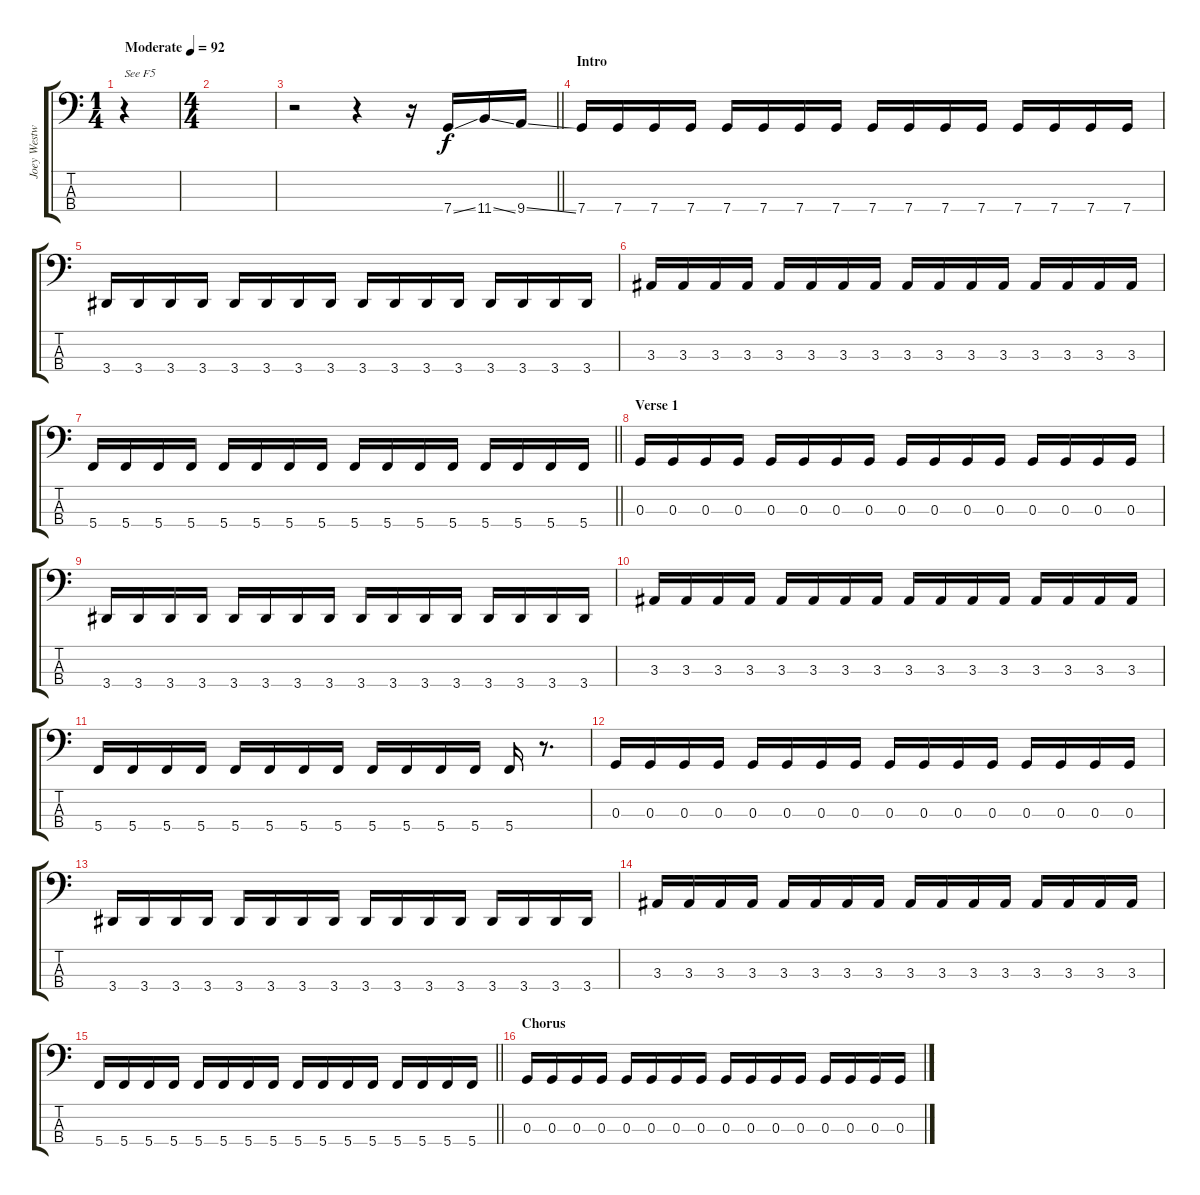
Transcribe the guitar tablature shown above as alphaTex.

\track ("Joey Westwood (Bass)" "Joey Westw") {instrument electricbassfinger}
\staff {score tabs}
\tuning (F2 C2 G1 C1) {hide}
\ts (1 4)
\tempo (92 "Moderate")
\clef f4
\ks c
r.4{txt "See F5" dy f instrument electricbassfinger} |
\ts (4 4)
|
\barLineRight lightlight
r.2 r.4 r.16 7.4{ss}.16 11.4{ss}.16 9.4{ss}.16 |
\section ("" "Intro")
7.4.16 7.4.16 7.4.16 7.4.16 7.4.16 7.4.16 7.4.16 7.4.16 7.4.16 7.4.16 7.4.16 7.4.16 7.4.16 7.4.16 7.4.16 7.4.16 |
3.4.16 3.4.16 3.4.16 3.4.16 3.4.16 3.4.16 3.4.16 3.4.16 3.4.16 3.4.16 3.4.16 3.4.16 3.4.16 3.4.16 3.4.16 3.4.16 |
3.3.16 3.3.16 3.3.16 3.3.16 3.3.16 3.3.16 3.3.16 3.3.16 3.3.16 3.3.16 3.3.16 3.3.16 3.3.16 3.3.16 3.3.16 3.3.16 |
\barLineRight lightlight
5.4.16 5.4.16 5.4.16 5.4.16 5.4.16 5.4.16 5.4.16 5.4.16 5.4.16 5.4.16 5.4.16 5.4.16 5.4.16 5.4.16 5.4.16 5.4.16 |
\section ("" "Verse 1")
0.3.16 0.3.16 0.3.16 0.3.16 0.3.16 0.3.16 0.3.16 0.3.16 0.3.16 0.3.16 0.3.16 0.3.16 0.3.16 0.3.16 0.3.16 0.3.16 |
3.4.16 3.4.16 3.4.16 3.4.16 3.4.16 3.4.16 3.4.16 3.4.16 3.4.16 3.4.16 3.4.16 3.4.16 3.4.16 3.4.16 3.4.16 3.4.16 |
3.3.16 3.3.16 3.3.16 3.3.16 3.3.16 3.3.16 3.3.16 3.3.16 3.3.16 3.3.16 3.3.16 3.3.16 3.3.16 3.3.16 3.3.16 3.3.16 |
5.4.16 5.4.16 5.4.16 5.4.16 5.4.16 5.4.16 5.4.16 5.4.16 5.4.16 5.4.16 5.4.16 5.4.16 5.4.16 r.8{d} |
0.3.16 0.3.16 0.3.16 0.3.16 0.3.16 0.3.16 0.3.16 0.3.16 0.3.16 0.3.16 0.3.16 0.3.16 0.3.16 0.3.16 0.3.16 0.3.16 |
3.4.16 3.4.16 3.4.16 3.4.16 3.4.16 3.4.16 3.4.16 3.4.16 3.4.16 3.4.16 3.4.16 3.4.16 3.4.16 3.4.16 3.4.16 3.4.16 |
3.3.16 3.3.16 3.3.16 3.3.16 3.3.16 3.3.16 3.3.16 3.3.16 3.3.16 3.3.16 3.3.16 3.3.16 3.3.16 3.3.16 3.3.16 3.3.16 |
\barLineRight lightlight
5.4.16 5.4.16 5.4.16 5.4.16 5.4.16 5.4.16 5.4.16 5.4.16 5.4.16 5.4.16 5.4.16 5.4.16 5.4.16 5.4.16 5.4.16 5.4.16 |
\section ("" "Chorus")
0.3.16 0.3.16 0.3.16 0.3.16 0.3.16 0.3.16 0.3.16 0.3.16 0.3.16 0.3.16 0.3.16 0.3.16 0.3.16 0.3.16 0.3.16 0.3.16
